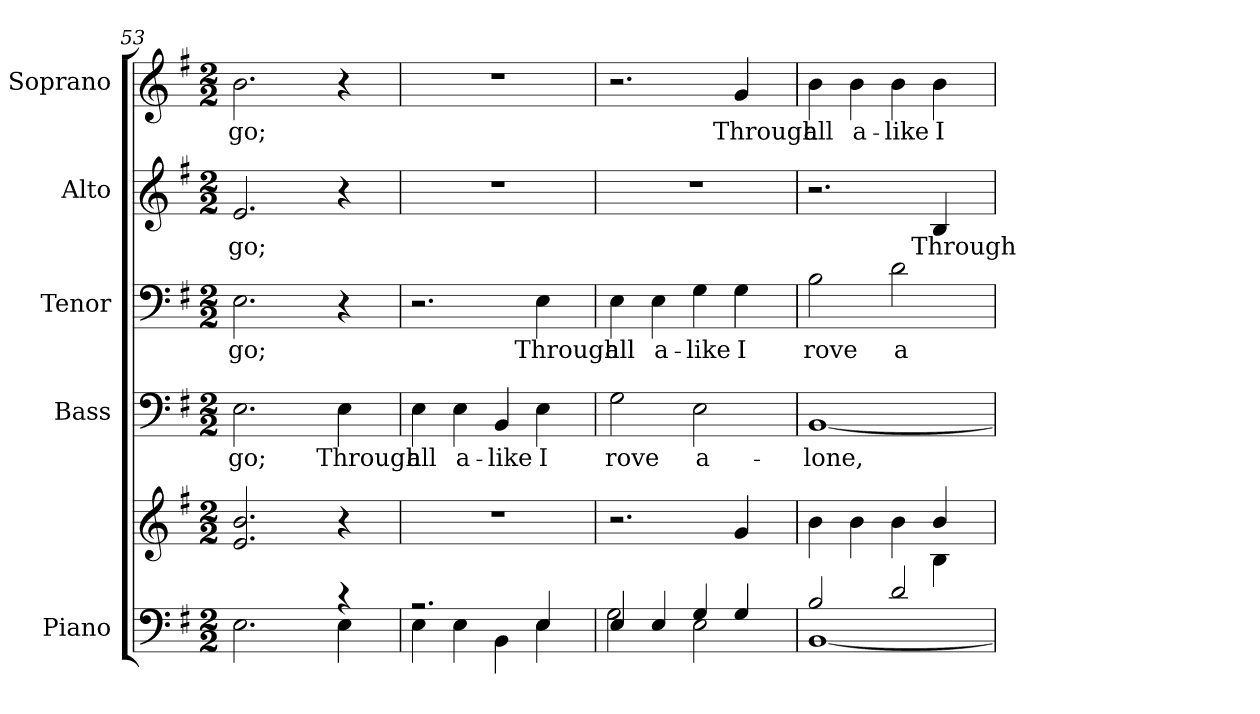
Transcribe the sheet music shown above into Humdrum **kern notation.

**kern	**kern	**kern	**text	**kern	**text	**kern	**text	**kern	**text
*part5	*part5	*part4	*part4	*part3	*part3	*part2	*part2	*part1	*part1
*staff6	*staff5	*staff4	*staff4	*staff3	*staff3	*staff2	*staff2	*staff1	*staff1
*I"Piano	*	*I"Bass	*	*I"Tenor	*	*I"Alto	*	*I"Soprano	*
*I'Pno.	*	*I'B.	*	*I'T.	*	*I'A.	*	*I'S.	*
!!LO:LB:g=z
*clefF4	*clefG2	*clefF4	*	*clefF4	*	*clefG2	*	*clefG2	*
*k[f#]	*k[f#]	*k[f#]	*	*k[f#]	*	*k[f#]	*	*k[f#]	*
*G:	*G:	*G:	*	*G:	*	*G:	*	*G:	*
*M2/2	*M2/2	*M2/2	*	*M2/2	*	*M2/2	*	*M2/2	*
=53	=53	=53	=53	=53	=53	=53	=53	=53	=53
*^	*	*	*	*	*	*	*	*	*
!	!	!	!	!LO:LY:b:color=#000000	!	!	!	!	!	!
!	!	!	!	!	!	!LO:LY:b:color=#000000	!	!	!	!
!	!	!	!	!	!	!	!	!LO:LY:b:color=#000000	!	!
!	!	!	!	!	!	!	!	!	!	!LO:LY:b:color=#000000
2.Ei\	2ryy	2.ei/ 2.bi	2.Ei\	go;	2.Ei\	go;	2.ei/	go;	2.bi\	go;
.	4ryy	.	.	.	.	.	.	.	.	.
!	!	!	!	!LO:LY:b:color=#000000	!	!	!	!	!	!
4r	4Ei\	4r	4Ei\	Through	4r	.	4r	.	4r	.
=54	=54	=54	=54	=54	=54	=54	=54	=54	=54	=54
!	!	!	!	!LO:LY:b:color=#000000	!	!	!	!	!	!
2.r	4Ei\	1r	4Ei\	all	2.r	.	1r	.	1r	.
!	!	!	!	!LO:LY:b:color=#000000	!	!	!	!	!	!
.	4Ei\	.	4Ei\	a-	.	.	.	.	.	.
!	!	!	!	!LO:LY:b:color=#000000	!	!	!	!	!	!
.	4BBi\	.	4BBi/	-like	.	.	.	.	.	.
!	!	!	!	!LO:LY:b:color=#000000	!	!	!	!	!	!
!	!	!	!	!	!	!LO:LY:b:color=#000000	!	!	!	!
4Ei/	4Ei\	.	4Ei\	I	4Ei\	Through	.	.	.	.
=55	=55	=55	=55	=55	=55	=55	=55	=55	=55	=55
!	!	!	!	!LO:LY:b:color=#000000	!	!	!	!	!	!
!	!	!	!	!	!	!LO:LY:b:color=#000000	!	!	!	!
4Ei/	2Gi\	2.r	2Gi\	rove	4Ei\	all	1r	.	2.r	.
!	!	!	!	!	!	!LO:LY:b:color=#000000	!	!	!	!
4Ei/	.	.	.	.	4Ei\	a-	.	.	.	.
!	!	!	!	!LO:LY:b:color=#000000	!	!	!	!	!	!
!	!	!	!	!	!	!LO:LY:b:color=#000000	!	!	!	!
4Gi/	2Ei\	.	2Ei\	a-	4Gi\	-like	.	.	.	.
!	!	!	!	!	!	!LO:LY:b:color=#000000	!	!	!	!
!	!	!	!	!	!	!	!	!	!	!LO:LY:b:color=#000000
4Gi/	.	4gi/	.	.	4Gi\	I	.	.	4gi/	Through
=56	=56	=56	=56	=56	=56	=56	=56	=56	=56	=56
*	*	*^	*	*	*	*	*	*	*	*
!	!	!	!	!	!LO:LY:b:color=#000000	!	!	!	!	!	!
!	!	!	!	!	!	!	!LO:LY:b:color=#000000	!	!	!	!
!	!	!	!	!	!	!	!	!	!	!	!LO:LY:b:color=#000000
2Bi/	[<1BBi	4bi\	2ryy	[<1BBi	-lone,	2Bi\	rove	2.r	.	4bi\	all
!	!	!	!	!	!	!	!	!	!	!	!LO:LY:b:color=#000000
.	.	4bi\	.	.	.	.	.	.	.	4bi\	a-
!	!	!	!	!	!	!	!LO:LY:b:color=#000000	!	!	!	!
!	!	!	!	!	!	!	!	!	!	!	!LO:LY:b:color=#000000
2di/	.	4bi\	4ryy	.	.	2di\	a-	.	.	4bi\	-like
!	!	!	!	!	!	!	!	!	!LO:LY:b:color=#000000	!	!
!	!	!	!	!	!	!	!	!	!	!	!LO:LY:b:color=#000000
.	.	4bi/	4Bi\	.	.	.	.	4Bi/	Through	4bi\	I
*v	*v	*	*	*	*	*	*	*	*	*	*
*	*v	*v	*	*	*	*	*	*	*	*
=	=	=	=	=	=	=	=	=	=
*-	*-	*-	*-	*-	*-	*-	*-	*-	*-
